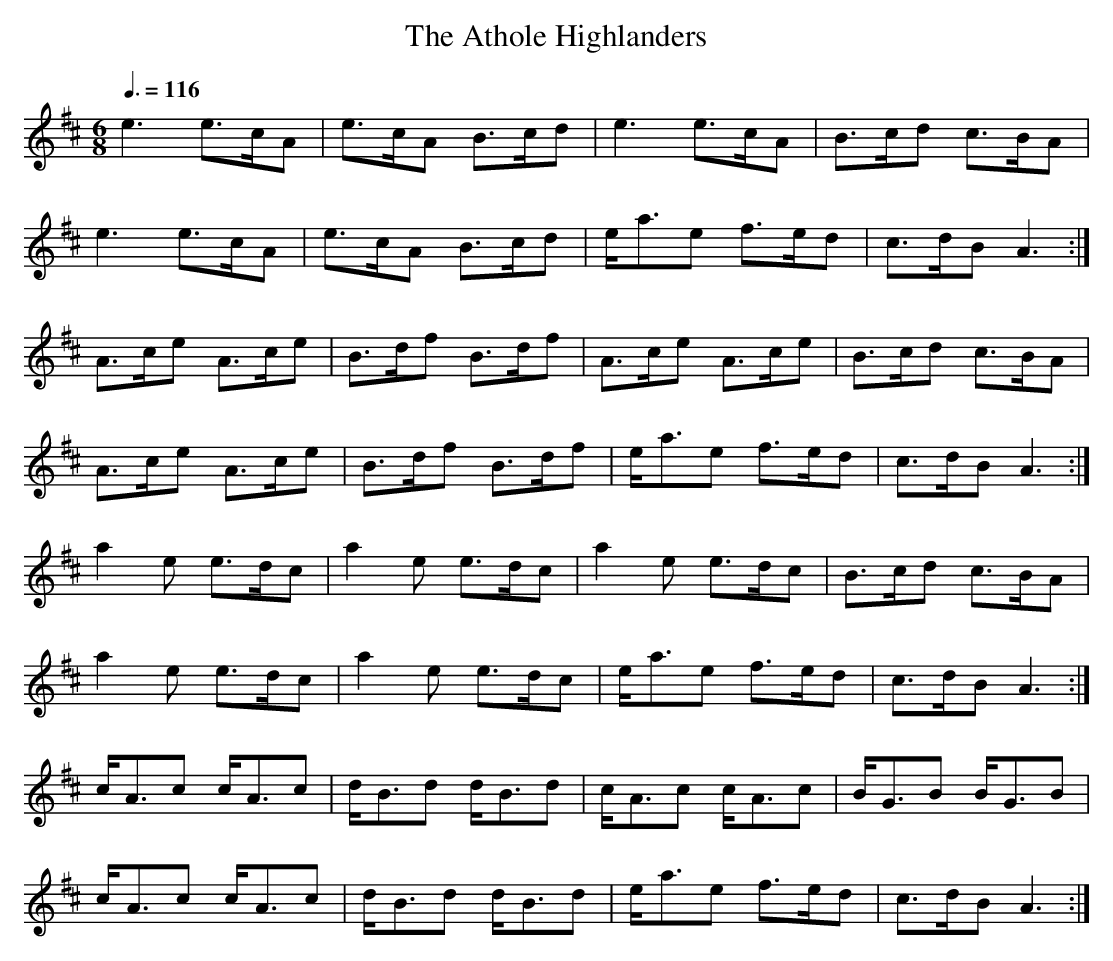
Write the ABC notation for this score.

X:1
T:The Athole Highlanders
M:6/8
L:1/8
Q:3/8=116
K:AMix
e3   e>cA|e>cA B>cd|e3   e>cA|B>cd c>BA|
e3   e>cA|e>cA B>cd|e<ae f>ed|c>dB A3 :|
A>ce A>ce|B>df B>df|A>ce A>ce|B>cd c>BA|
A>ce A>ce|B>df B>df|e<ae f>ed|c>dB A3 :|
a2e  e>dc|a2e  e>dc|a2e  e>dc|B>cd c>BA|
a2e  e>dc|a2e  e>dc|e<ae f>ed|c>dB A3 :|
c<Ac c<Ac|d<Bd d<Bd|c<Ac c<Ac|B<GB B<GB|
c<Ac c<Ac|d<Bd d<Bd|e<ae f>ed|c>dB A3 :|

This procedure, of only filling in a gap at the very end of the tune to
create a climax, is common in all kinds of Scottish music.  The idea goes
back a very long way.  This tune from mediaeval Germany is hexatonic in
its first half, and fills in the gap to become dorian in its second part:
